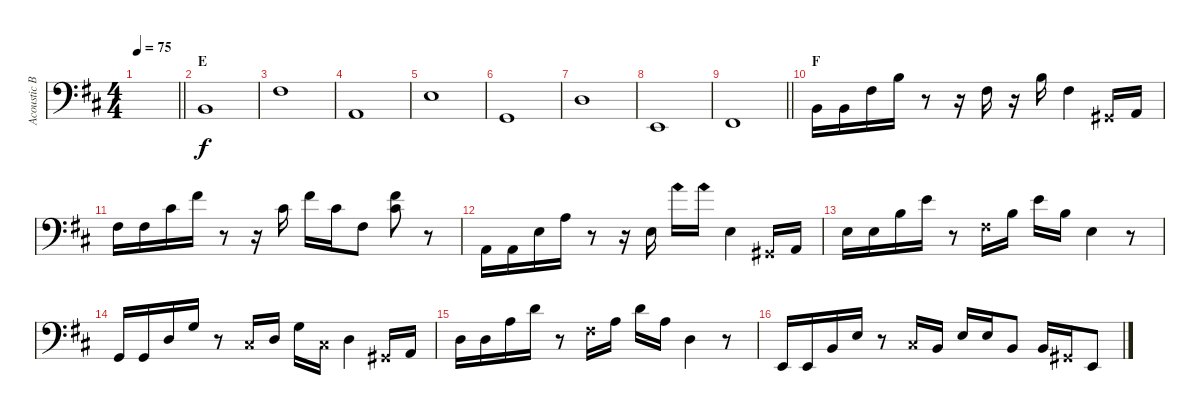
\track ("Acoustic Bass" "Acoustic B") {instrument electricbassfinger}
\staff {score}
\tuning (G2 D2 A1 E1) {hide}
\ts (4 4)
\tempo 75
\clef f4
\barLineRight lightlight
\ks d
|
\section ("" "E")
7.4.1 |
9.3.1 |
5.4.1 |
7.3.1 |
3.4.1 |
5.3.1 |
0.4.1 |
\barLineRight lightlight
2.4.1 |
\section ("" "F")
7.4.16 7.4.16 9.3.16 9.2.16 r.8 r.16 9.3.16 r.16 9.2.16 9.3.4 -1.3{x}.16 0.3.16 |
9.3.16 9.3.16 11.2.16 11.1.16 r.8 r.16 11.2.16 11.1.16 11.2.16 9.3.8 (11.1 11.2).8 r.8 |
5.4.16 5.4.16 7.3.16 7.2.16 r.8 r.16 7.3.16 7.2{nh}.16 7.2{nh}.16 7.3.4 -1.3{x}.16 0.3.16 |
7.3.16 7.3.16 9.2.16 9.1.16 r.8 -1.1{x}.16 9.2.16 9.1.16 9.2.16 7.3.4 r.8 |
3.4.16 3.4.16 5.3.16 5.2.16 r.8 -1.2{x}.16 5.3.16 5.2.16 -1.2{x}.16 5.3.4 -1.3{x}.16 0.3.16 |
5.3.16 5.3.16 7.2.16 7.1.16 r.8 -1.1{x}.16 7.2.16 7.1.16 7.2.16 5.3.4 r.8 |
0.4.16 0.4.16 2.3.16 2.2.16 r.8 -1.2{x}.16 2.3.16 2.2.16 2.2.16 2.3.8 2.3.16 -1.3{x}.16 0.4.8
